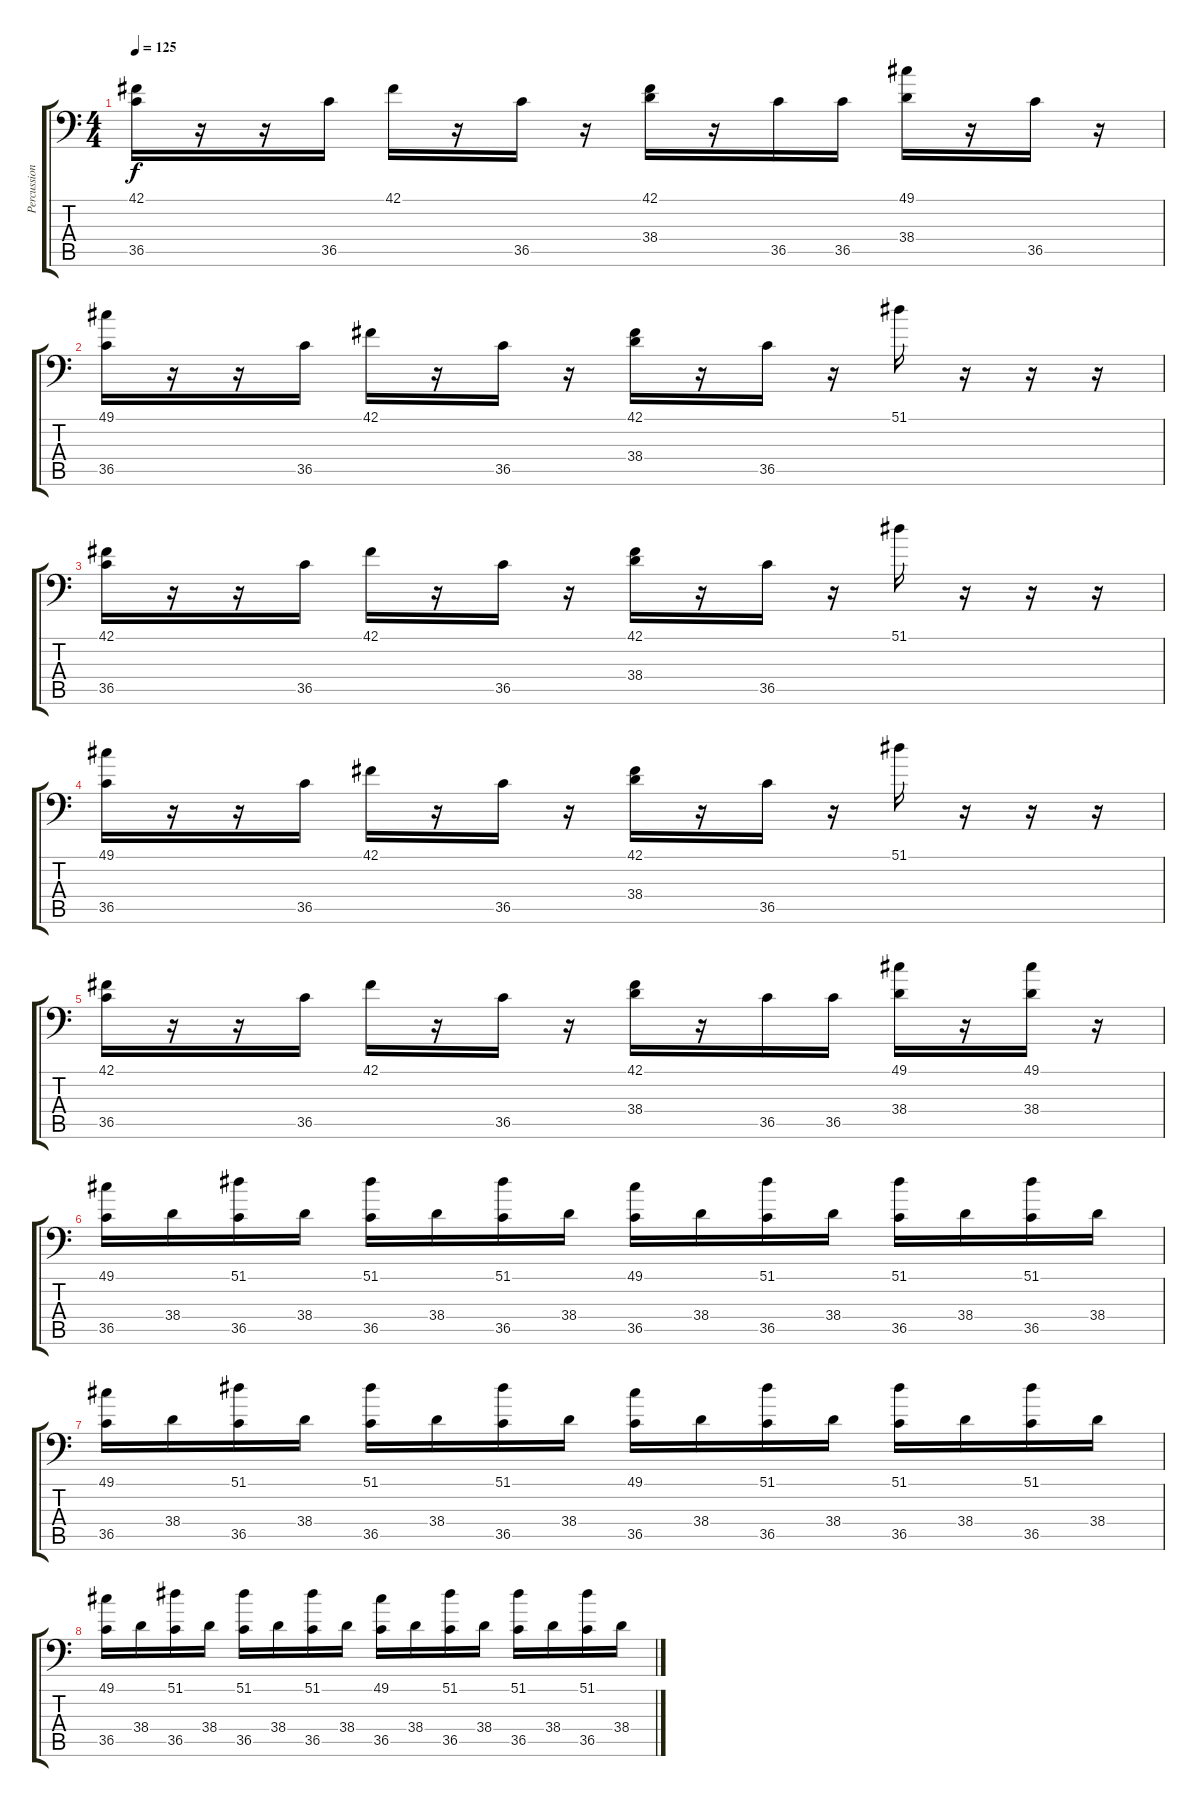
\track ("Percussions" "Percussion") {instrument acousticgrandpiano}
\staff {score tabs}
\tuning (C-1 C-1 C-1 C-1 C-1 C-1) {hide}
\ts (4 4)
\tempo 125
\clef f4
\ks c
(42.1 36.5).16{dy f} r.16 r.16 36.5.16 42.1.16 r.16 36.5.16 r.16 (42.1 38.4).16 r.16 36.5.16 36.5.16 (49.1 38.4).16 r.16 36.5.16 r.16 |
(49.1 36.5).16 r.16 r.16 36.5.16 42.1.16 r.16 36.5.16 r.16 (42.1 38.4).16 r.16 36.5.16 r.16 51.1.16 r.16 r.16 r.16 |
(42.1 36.5).16 r.16 r.16 36.5.16 42.1.16 r.16 36.5.16 r.16 (42.1 38.4).16 r.16 36.5.16 r.16 51.1.16 r.16 r.16 r.16 |
(49.1 36.5).16 r.16 r.16 36.5.16 42.1.16 r.16 36.5.16 r.16 (42.1 38.4).16 r.16 36.5.16 r.16 51.1.16 r.16 r.16 r.16 |
(42.1 36.5).16 r.16 r.16 36.5.16 42.1.16 r.16 36.5.16 r.16 (42.1 38.4).16 r.16 36.5.16 36.5.16 (49.1 38.4).16 r.16 (49.1 38.4).16 r.16 |
(49.1 36.5).16 38.4.16 (51.1 36.5).16 38.4.16 (51.1 36.5).16 38.4.16 (51.1 36.5).16 38.4.16 (49.1 36.5).16 38.4.16 (51.1 36.5).16 38.4.16 (51.1 36.5).16 38.4.16 (51.1 36.5).16 38.4.16 |
(49.1 36.5).16 38.4.16 (51.1 36.5).16 38.4.16 (51.1 36.5).16 38.4.16 (51.1 36.5).16 38.4.16 (49.1 36.5).16 38.4.16 (51.1 36.5).16 38.4.16 (51.1 36.5).16 38.4.16 (51.1 36.5).16 38.4.16 |
(49.1 36.5).16 38.4.16 (51.1 36.5).16 38.4.16 (51.1 36.5).16 38.4.16 (51.1 36.5).16 38.4.16 (49.1 36.5).16 38.4.16 (51.1 36.5).16 38.4.16 (51.1 36.5).16 38.4.16 (51.1 36.5).16 38.4.16
